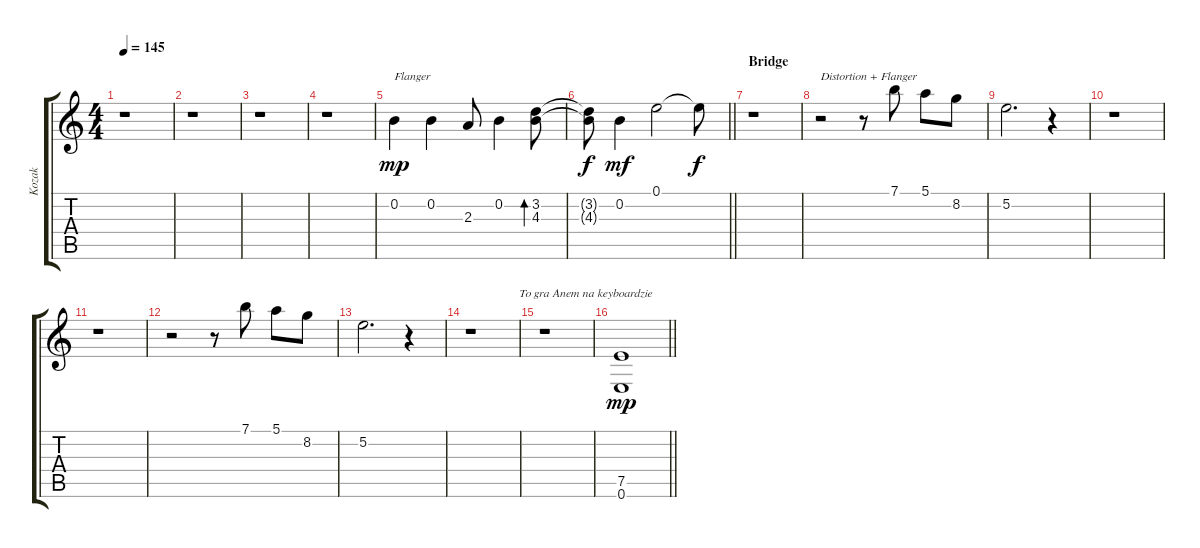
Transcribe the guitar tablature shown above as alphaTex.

\track ("Kozak" "Kozak") {instrument electricguitarjazz}
\staff {score tabs}
\tuning (E4 B3 G3 D3 A2 E2) {hide}
\ts (4 4)
\tempo 145
\clef g2
\ks c
r.1{dy pp} |
r.1 |
r.1 |
r.1 |
0.2.4{txt "Flanger" dy mp} 0.2.4 2.3.8 0.2.4 (3.2 4.3).8{bd 480} |
\barLineRight lightlight
(3.2{t} 4.3{t}).8{dy f} 0.2.4{dy mf} 0.1.2 0.1{t}.8{dy f} |
\section ("" "Bridge")
r.1{volume 5 instrument distortionguitar} |
r.2{txt "Distortion + Flanger"} r.8 7.1.8 5.1.8 8.2.8 |
5.2.2{d} r.4 |
r.1 |
r.1 |
r.2 r.8 7.1.8 5.1.8 8.2.8 |
5.2.2{d} r.4 |
r.1{txt "                To gra Anem na keyboardzie"} |
r.1 |
\barLineRight lightlight
(7.5 0.6).1{dy mp instrument altosax}
